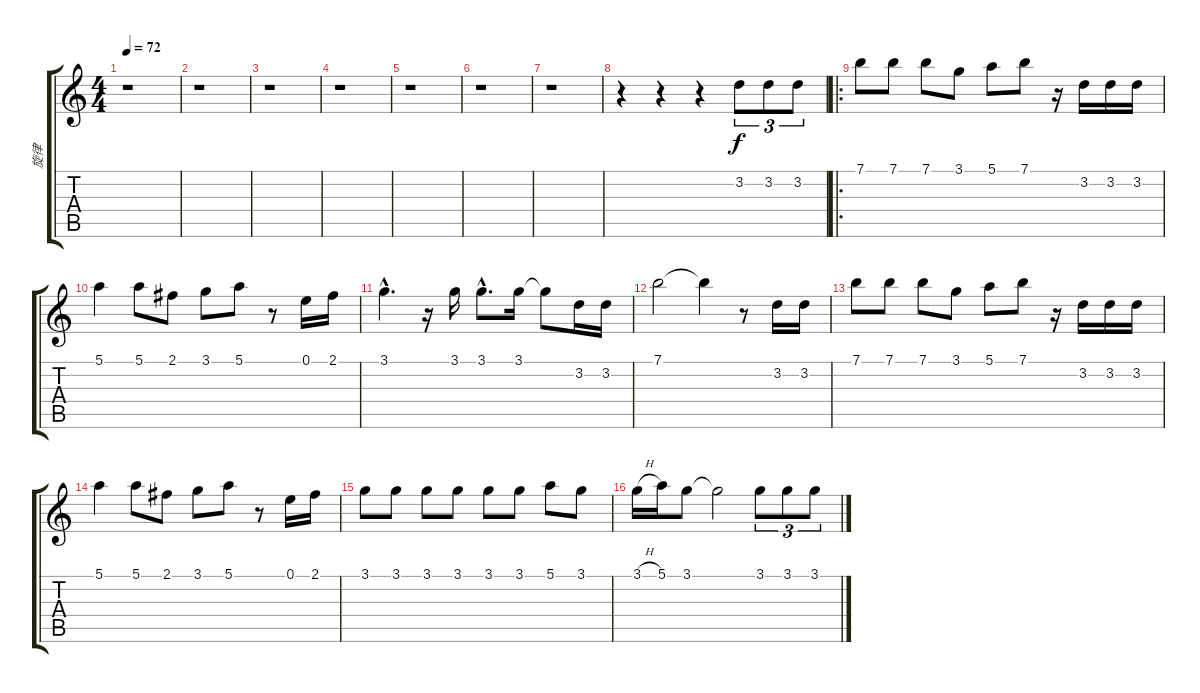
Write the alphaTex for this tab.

\track ("旋律" "旋律") {instrument electricguitarjazz}
\staff {score tabs}
\tuning (E4 B3 G3 D3 A2 E2) {hide}
\ts (4 4)
\tempo 72
\clef g2
\ks c
r.1{dy f instrument electricguitarjazz} |
r.1 |
r.1 |
r.1 |
r.1 |
r.1 |
r.1 |
r.4 r.4 r.4 3.2.8{tu (3 2)} 3.2.8{tu (3 2)} 3.2.8{tu (3 2)} |
\ro
7.1.8 7.1.8 7.1.8 3.1.8 5.1.8 7.1.8 r.16 3.2.16 3.2.16 3.2.16 |
5.1.4 5.1.8 2.1.8 3.1.8 5.1.8 r.8 0.1.16 2.1.16 |
3.1{hac}.4{d} r.16 3.1.16 3.1{hac}.8{d} 3.1.16 3.1{t}.8 3.2.16 3.2.16 |
7.1.2 7.1{t}.4 r.8 3.2.16 3.2.16 |
7.1.8 7.1.8 7.1.8 3.1.8 5.1.8 7.1.8 r.16 3.2.16 3.2.16 3.2.16 |
5.1.4 5.1.8 2.1.8 3.1.8 5.1.8 r.8 0.1.16 2.1.16 |
3.1.8 3.1.8 3.1.8 3.1.8 3.1.8 3.1.8 5.1.8 3.1.8 |
3.1{h}.16 5.1.16 3.1.8 3.1{t}.2 3.1.8{tu (3 2)} 3.1.8{tu (3 2)} 3.1.8{tu (3 2)}
